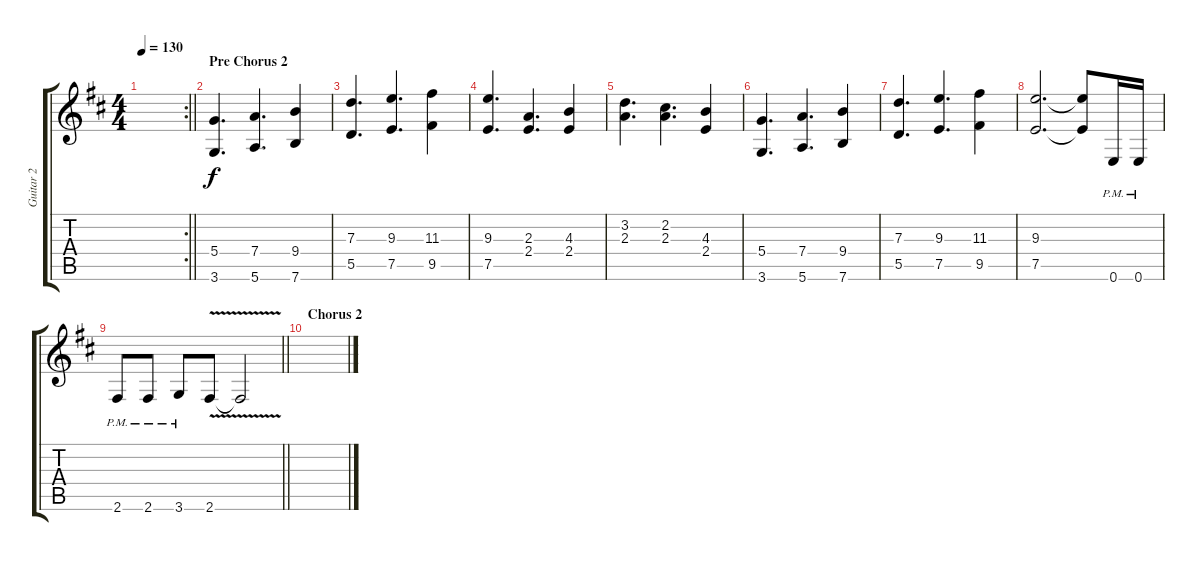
\track ("Guitar 2" "Guitar 2") {instrument distortionguitar}
\staff {score tabs}
\tuning (E4 B3 G3 D3 A2 E2) {hide}
\rc 2
\ts (4 4)
\tempo 130
\clef g2
\barLineRight lightlight
\ks d
|
\section ("" "Pre Chorus 2")
(5.4 3.6).4{d} (7.4 5.6).4{d} (9.4 7.6).4 |
(7.3 5.5).4{d} (9.3 7.5).4{d} (11.3 9.5).4 |
(9.3 7.5).4{d} (2.3 2.4).4{d} (4.3 2.4).4 |
(3.2 2.3).4{d} (2.2 2.3).4{d} (4.3 2.4).4 |
(5.4 3.6).4{d} (7.4 5.6).4{d} (9.4 7.6).4 |
(7.3 5.5).4{d} (9.3 7.5).4{d} (11.3 9.5).4 |
(9.3 7.5).2{d} (9.3{t} 7.5{t}).8 0.6{pm}.16 0.6{pm}.16 |
\barLineRight lightlight
2.6{pm}.8 2.6{pm}.8 3.6{pm}.8 2.6{v}.8 2.6{t}.2 |
\section ("" "Chorus 2")
